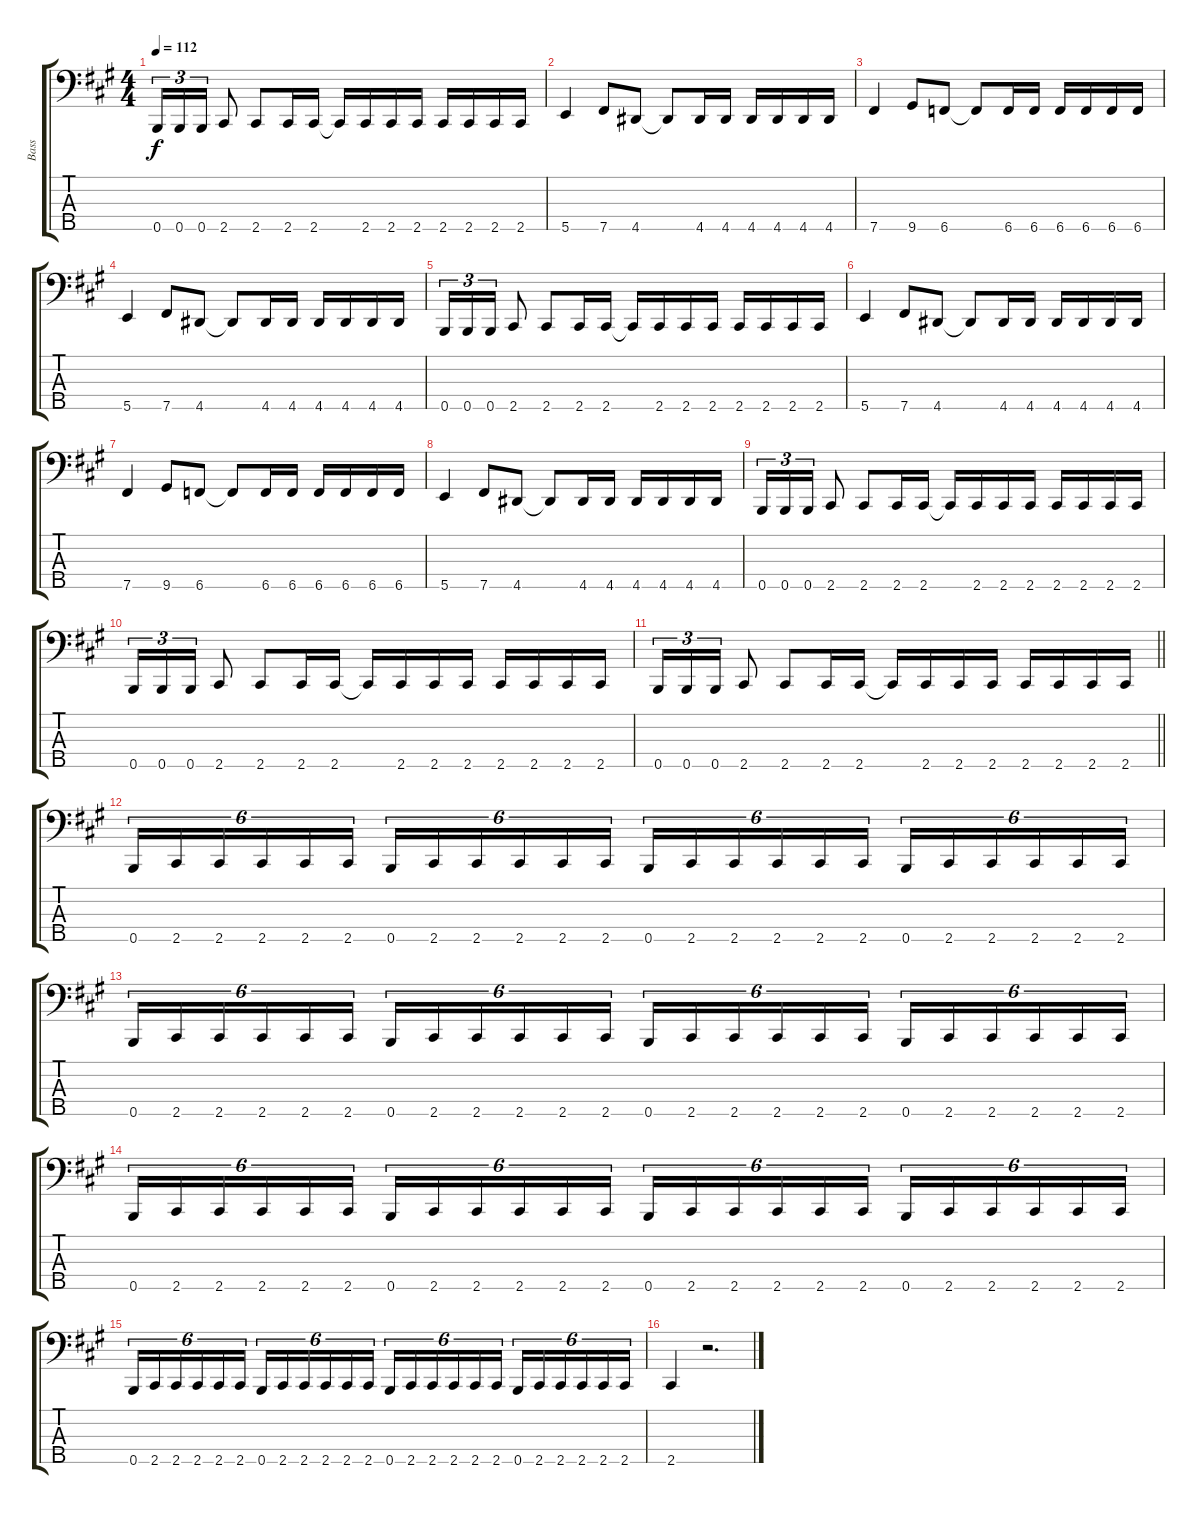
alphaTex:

\track ("Bass" "Bass") {instrument electricbasspick}
\staff {score tabs}
\tuning (G2 D2 A1 E1 B0) {hide}
\ts (4 4)
\tempo 112
\clef f4
\ks f#minor
0.5.16{tu (3 2) dy f} 0.5.16{tu (3 2)} 0.5.16{tu (3 2)} 2.5.8 2.5.8 2.5.16 2.5.16 2.5{t}.16 2.5.16 2.5.16 2.5.16 2.5.16 2.5.16 2.5.16 2.5.16 |
5.5.4 7.5.8 4.5.8 4.5{t}.8 4.5.16 4.5.16 4.5.16 4.5.16 4.5.16 4.5.16 |
7.5.4 9.5.8 6.5.8 6.5{t}.8 6.5.16 6.5.16 6.5.16 6.5.16 6.5.16 6.5.16 |
5.5.4 7.5.8 4.5.8 4.5{t}.8 4.5.16 4.5.16 4.5.16 4.5.16 4.5.16 4.5.16 |
0.5.16{tu (3 2)} 0.5.16{tu (3 2)} 0.5.16{tu (3 2)} 2.5.8 2.5.8 2.5.16 2.5.16 2.5{t}.16 2.5.16 2.5.16 2.5.16 2.5.16 2.5.16 2.5.16 2.5.16 |
5.5.4 7.5.8 4.5.8 4.5{t}.8 4.5.16 4.5.16 4.5.16 4.5.16 4.5.16 4.5.16 |
7.5.4 9.5.8 6.5.8 6.5{t}.8 6.5.16 6.5.16 6.5.16 6.5.16 6.5.16 6.5.16 |
5.5.4 7.5.8 4.5.8 4.5{t}.8 4.5.16 4.5.16 4.5.16 4.5.16 4.5.16 4.5.16 |
0.5.16{tu (3 2)} 0.5.16{tu (3 2)} 0.5.16{tu (3 2)} 2.5.8 2.5.8 2.5.16 2.5.16 2.5{t}.16 2.5.16 2.5.16 2.5.16 2.5.16 2.5.16 2.5.16 2.5.16 |
0.5.16{tu (3 2)} 0.5.16{tu (3 2)} 0.5.16{tu (3 2)} 2.5.8 2.5.8 2.5.16 2.5.16 2.5{t}.16 2.5.16 2.5.16 2.5.16 2.5.16 2.5.16 2.5.16 2.5.16 |
\barLineRight lightlight
0.5.16{tu (3 2)} 0.5.16{tu (3 2)} 0.5.16{tu (3 2)} 2.5.8 2.5.8 2.5.16 2.5.16 2.5{t}.16 2.5.16 2.5.16 2.5.16 2.5.16 2.5.16 2.5.16 2.5.16 |
0.5.16{tu (6 4)} 2.5.16{tu (6 4)} 2.5.16{tu (6 4)} 2.5.16{tu (6 4)} 2.5.16{tu (6 4)} 2.5.16{tu (6 4)} 0.5.16{tu (6 4)} 2.5.16{tu (6 4)} 2.5.16{tu (6 4)} 2.5.16{tu (6 4)} 2.5.16{tu (6 4)} 2.5.16{tu (6 4)} 0.5.16{tu (6 4)} 2.5.16{tu (6 4)} 2.5.16{tu (6 4)} 2.5.16{tu (6 4)} 2.5.16{tu (6 4)} 2.5.16{tu (6 4)} 0.5.16{tu (6 4)} 2.5.16{tu (6 4)} 2.5.16{tu (6 4)} 2.5.16{tu (6 4)} 2.5.16{tu (6 4)} 2.5.16{tu (6 4)} |
0.5.16{tu (6 4)} 2.5.16{tu (6 4)} 2.5.16{tu (6 4)} 2.5.16{tu (6 4)} 2.5.16{tu (6 4)} 2.5.16{tu (6 4)} 0.5.16{tu (6 4)} 2.5.16{tu (6 4)} 2.5.16{tu (6 4)} 2.5.16{tu (6 4)} 2.5.16{tu (6 4)} 2.5.16{tu (6 4)} 0.5.16{tu (6 4)} 2.5.16{tu (6 4)} 2.5.16{tu (6 4)} 2.5.16{tu (6 4)} 2.5.16{tu (6 4)} 2.5.16{tu (6 4)} 0.5.16{tu (6 4)} 2.5.16{tu (6 4)} 2.5.16{tu (6 4)} 2.5.16{tu (6 4)} 2.5.16{tu (6 4)} 2.5.16{tu (6 4)} |
0.5.16{tu (6 4)} 2.5.16{tu (6 4)} 2.5.16{tu (6 4)} 2.5.16{tu (6 4)} 2.5.16{tu (6 4)} 2.5.16{tu (6 4)} 0.5.16{tu (6 4)} 2.5.16{tu (6 4)} 2.5.16{tu (6 4)} 2.5.16{tu (6 4)} 2.5.16{tu (6 4)} 2.5.16{tu (6 4)} 0.5.16{tu (6 4)} 2.5.16{tu (6 4)} 2.5.16{tu (6 4)} 2.5.16{tu (6 4)} 2.5.16{tu (6 4)} 2.5.16{tu (6 4)} 0.5.16{tu (6 4)} 2.5.16{tu (6 4)} 2.5.16{tu (6 4)} 2.5.16{tu (6 4)} 2.5.16{tu (6 4)} 2.5.16{tu (6 4)} |
0.5.16{tu (6 4)} 2.5.16{tu (6 4)} 2.5.16{tu (6 4)} 2.5.16{tu (6 4)} 2.5.16{tu (6 4)} 2.5.16{tu (6 4)} 0.5.16{tu (6 4)} 2.5.16{tu (6 4)} 2.5.16{tu (6 4)} 2.5.16{tu (6 4)} 2.5.16{tu (6 4)} 2.5.16{tu (6 4)} 0.5.16{tu (6 4)} 2.5.16{tu (6 4)} 2.5.16{tu (6 4)} 2.5.16{tu (6 4)} 2.5.16{tu (6 4)} 2.5.16{tu (6 4)} 0.5.16{tu (6 4)} 2.5.16{tu (6 4)} 2.5.16{tu (6 4)} 2.5.16{tu (6 4)} 2.5.16{tu (6 4)} 2.5.16{tu (6 4)} |
2.5.4 r.2{d}
